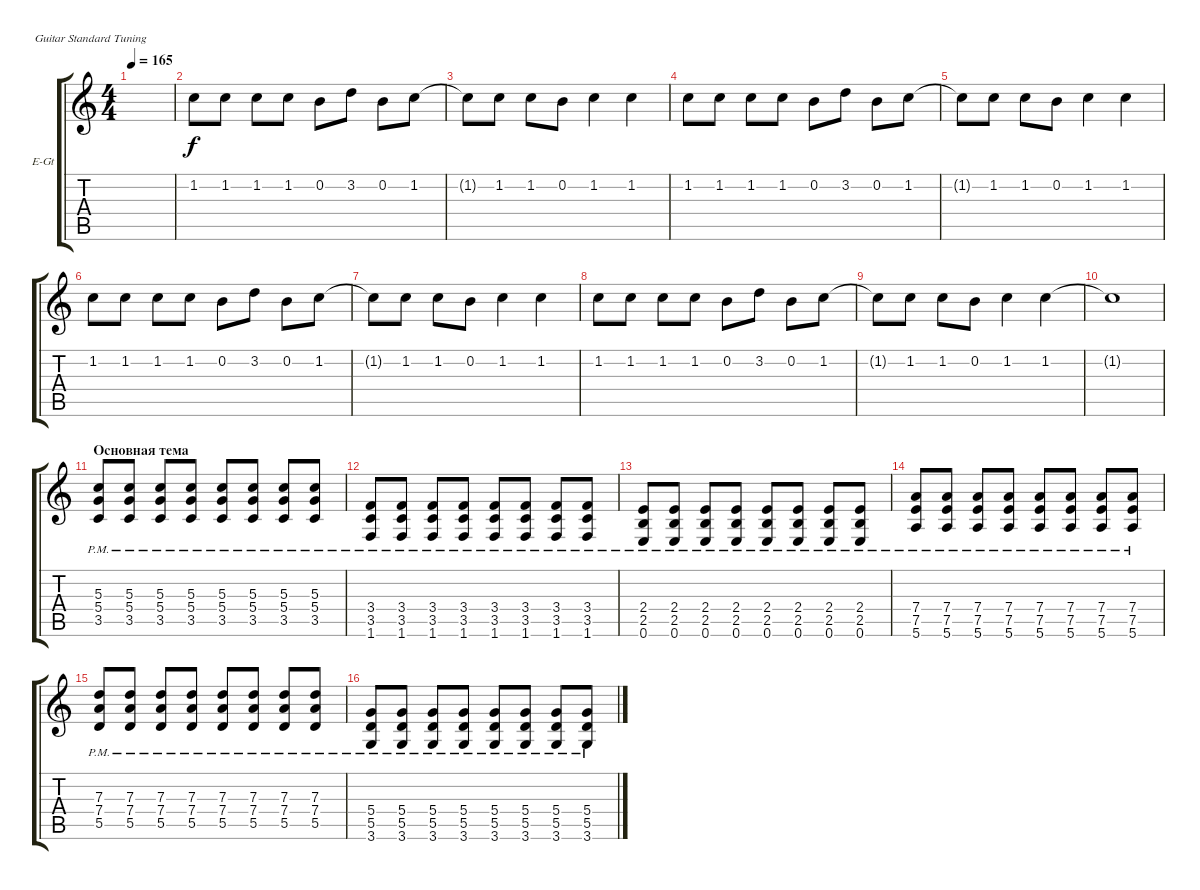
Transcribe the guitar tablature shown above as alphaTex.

\defaultSystemsLayout 4
\bracketExtendMode groupsimilarinstruments
\firstSystemTrackNameOrientation horizontal
\otherSystemsTrackNameOrientation horizontal
\track ("Dima Guitar" "E-Gt") {instrument distortionguitar}
\staff {score tabs}
\tuning (E4 B3 G3 D3 A2 E2)
\ts (4 4)
\tempo 165
\clef g2
\scale
0.333333
\ks c
|
1.2.8 1.2.8 1.2.8 1.2.8 0.2.8 3.2.8 0.2.8 1.2.8 |
1.2{t}.8 1.2.8 1.2.8 0.2.8 1.2.4 1.2.4 |
1.2.8 1.2.8 1.2.8 1.2.8 0.2.8 3.2.8 0.2.8 1.2.8 |
1.2{t}.8 1.2.8 1.2.8 0.2.8 1.2.4 1.2.4 |
1.2.8 1.2.8 1.2.8 1.2.8 0.2.8 3.2.8 0.2.8 1.2.8 |
1.2{t}.8 1.2.8 1.2.8 0.2.8 1.2.4 1.2.4 |
1.2.8 1.2.8 1.2.8 1.2.8 0.2.8 3.2.8 0.2.8 1.2.8 |
1.2{t}.8 1.2.8 1.2.8 0.2.8 1.2.4 1.2.4 |
1.2{t}.1 |
\section ("" "Основная тема")
(3.5{pm} 5.4{pm} 5.3{pm}).8 (5.3{pm} 5.4{pm} 3.5{pm}).8 (3.5{pm} 5.4{pm} 5.3{pm}).8 (5.3{pm} 5.4{pm} 3.5{pm}).8 (3.5{pm} 5.4{pm} 5.3{pm}).8 (5.3{pm} 5.4{pm} 3.5{pm}).8 (3.5{pm} 5.4{pm} 5.3{pm}).8 (5.3{pm} 5.4{pm} 3.5{pm}).8 |
(1.6{pm} 3.5{pm} 3.4{pm}).8 (1.6{pm} 3.5{pm} 3.4{pm}).8 (1.6{pm} 3.5{pm} 3.4{pm}).8 (1.6{pm} 3.5{pm} 3.4{pm}).8 (1.6{pm} 3.5{pm} 3.4{pm}).8 (1.6{pm} 3.5{pm} 3.4{pm}).8 (1.6{pm} 3.5{pm} 3.4{pm}).8 (1.6{pm} 3.5{pm} 3.4{pm}).8 |
(0.6{pm} 2.5{pm} 2.4{pm}).8 (0.6{pm} 2.5{pm} 2.4{pm}).8 (0.6{pm} 2.5{pm} 2.4{pm}).8 (0.6{pm} 2.5{pm} 2.4{pm}).8 (0.6{pm} 2.5{pm} 2.4{pm}).8 (0.6{pm} 2.5{pm} 2.4{pm}).8 (0.6{pm} 2.5{pm} 2.4{pm}).8 (0.6{pm} 2.5{pm} 2.4{pm}).8 |
(5.6{pm} 7.5{pm} 7.4{pm}).8 (5.6{pm} 7.5{pm} 7.4{pm}).8 (5.6{pm} 7.5{pm} 7.4{pm}).8 (5.6{pm} 7.5{pm} 7.4{pm}).8 (5.6{pm} 7.5{pm} 7.4{pm}).8 (5.6{pm} 7.5{pm} 7.4{pm}).8 (5.6{pm} 7.5{pm} 7.4{pm}).8 (5.6{pm} 7.5{pm} 7.4{pm}).8 |
(5.5{pm} 7.4{pm} 7.3{pm}).8 (5.5{pm} 7.4{pm} 7.3{pm}).8 (5.5{pm} 7.4{pm} 7.3{pm}).8 (5.5{pm} 7.4{pm} 7.3{pm}).8 (5.5{pm} 7.4{pm} 7.3{pm}).8 (5.5{pm} 7.4{pm} 7.3{pm}).8 (5.5{pm} 7.4{pm} 7.3{pm}).8 (5.5{pm} 7.4{pm} 7.3{pm}).8 |
(5.5{pm} 3.6{pm} 5.4{pm}).8 (3.6{pm} 5.5{pm} 5.4{pm}).8 (3.6{pm} 5.5{pm} 5.4{pm}).8 (3.6{pm} 5.5{pm} 5.4{pm}).8 (3.6{pm} 5.5{pm} 5.4{pm}).8 (3.6{pm} 5.5{pm} 5.4{pm}).8 (3.6{pm} 5.5{pm} 5.4{pm}).8 (3.6{pm} 5.5{pm} 5.4{pm}).8
